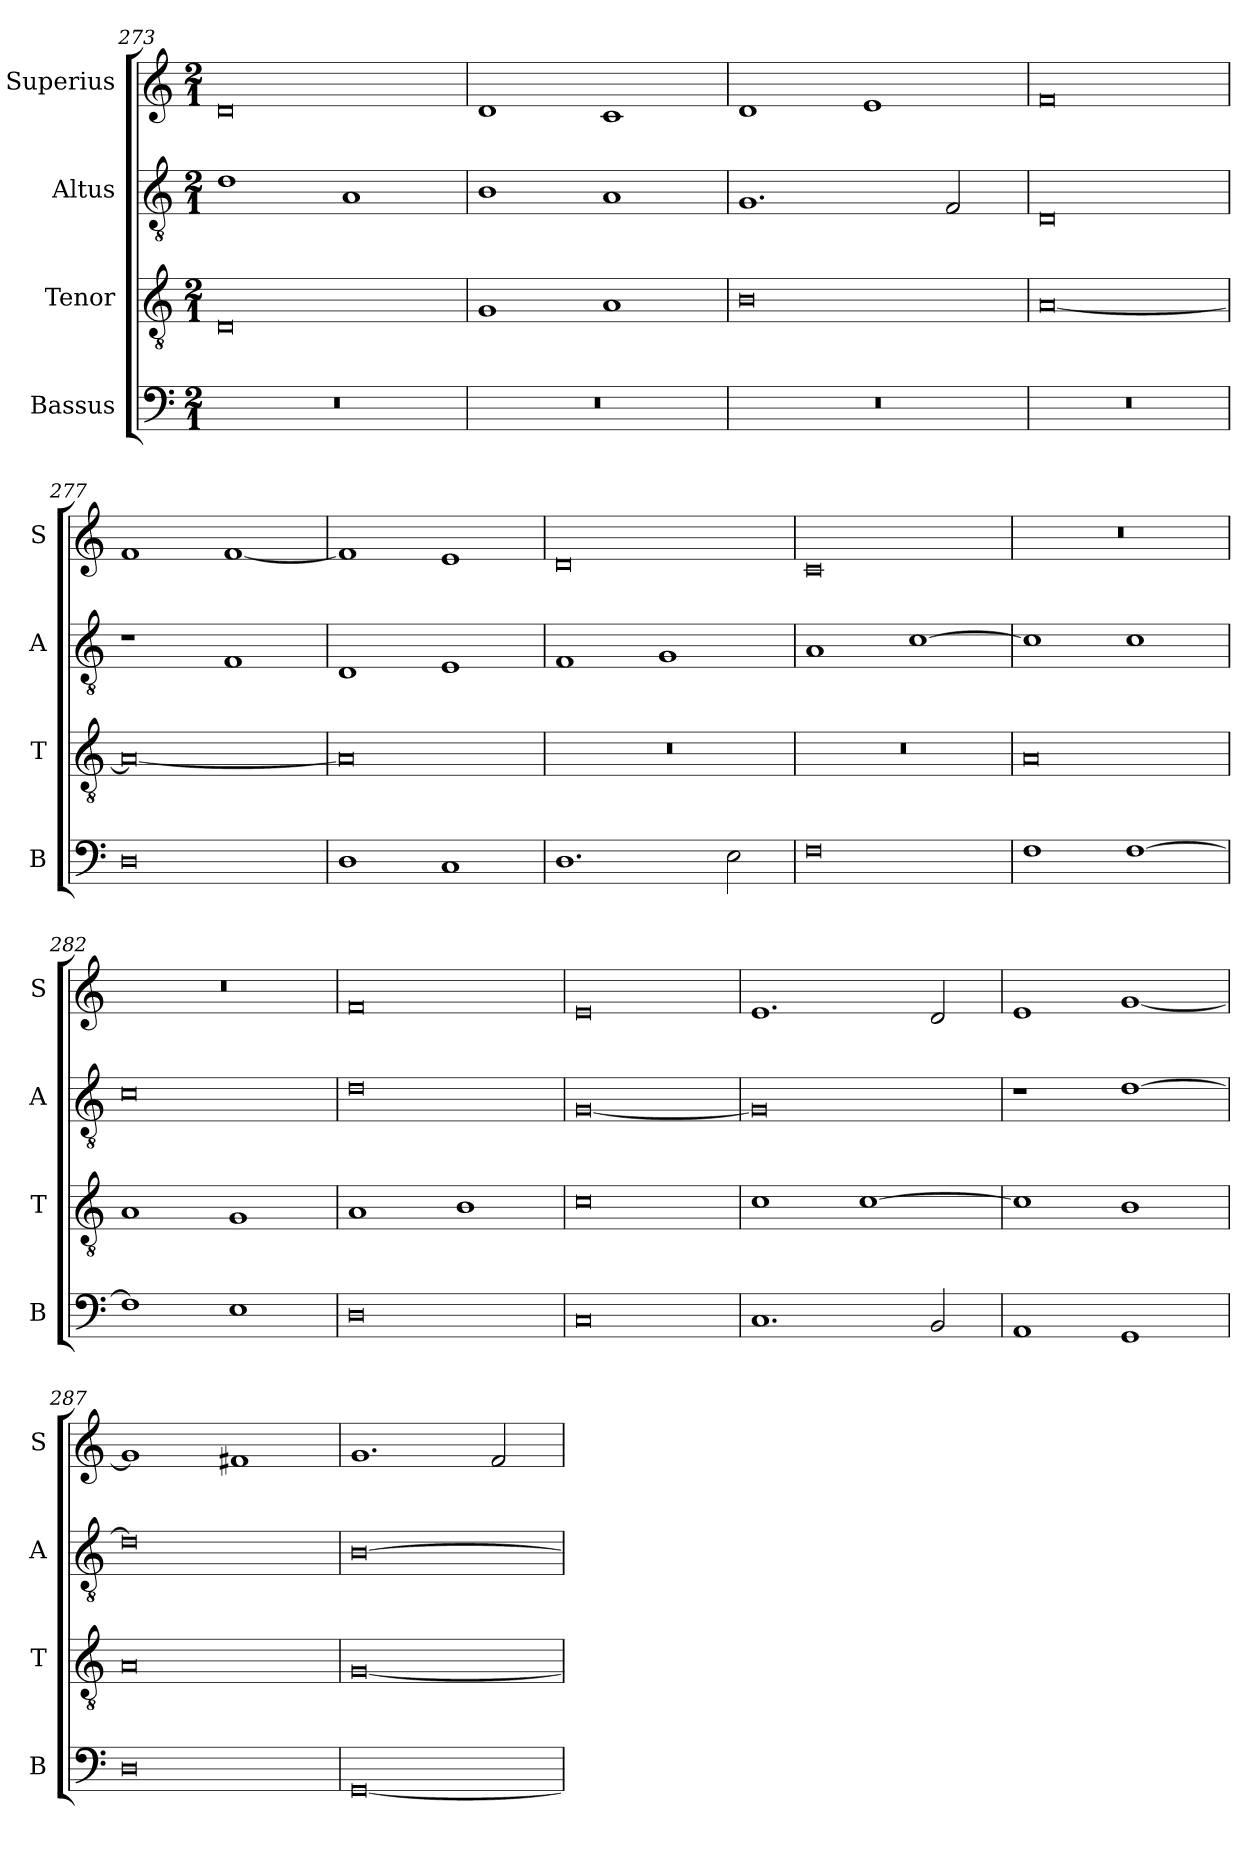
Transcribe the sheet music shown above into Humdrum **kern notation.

**kern	**kern	**kern	**kern
*part4	*part3	*part2	*part1
*staff4	*staff3	*staff2	*staff1
*I"Bassus	*I"Tenor	*I"Altus	*I"Superius
*I'B	*I'T	*I'A	*I'S
*clefF4	*clefGv2	*clefGv2	*clefG2
*k[]	*k[]	*k[]	*k[]
*M2/1	*M2/1	*M2/1	*M2/1
=273	=273	=273	=273
0r	0D	1d	0d
.	.	1A	.
=274	=274	=274	=274
0r	1G	1B	1d
.	1A	1A	1c
=275	=275	=275	=275
0r	0B	1.G	1d
.	.	.	1e
.	.	2F/	.
=276	=276	=276	=276
0r	[0A	0D	0f
=277	=277	=277	=277
0D	0A_	1r	1f
.	.	1F	[1f
=278	=278	=278	=278
1D	0A]	1D	1f]
1C	.	1E	1e
=279	=279	=279	=279
1.D	0r	1F	0d
.	.	1G	.
2E\	.	.	.
=280	=280	=280	=280
0F	0r	1A	0c
.	.	[1c	.
=281	=281	=281	=281
1F	0A	1c]	0r
[1F	.	1c	.
=282	=282	=282	=282
1F]	1A	0c	0r
1E	1G	.	.
=283	=283	=283	=283
0D	1A	0d	0f
.	1B	.	.
=284	=284	=284	=284
0C	0c	[0G	0e
=285	=285	=285	=285
1.C	1c	0G]	1.e
.	[1c	.	.
2BB/	.	.	2d/
=286	=286	=286	=286
1AA	1c]	1r	1e
1GG	1B	[1d	[1g
=287	=287	=287	=287
0D	0A	0d]	1g]
.	.	.	1f#X
=288	=288	=288	=288
[0GG	[0G	[0B	1.g
.	.	.	2f/
=	=	=	=
*-	*-	*-	*-
